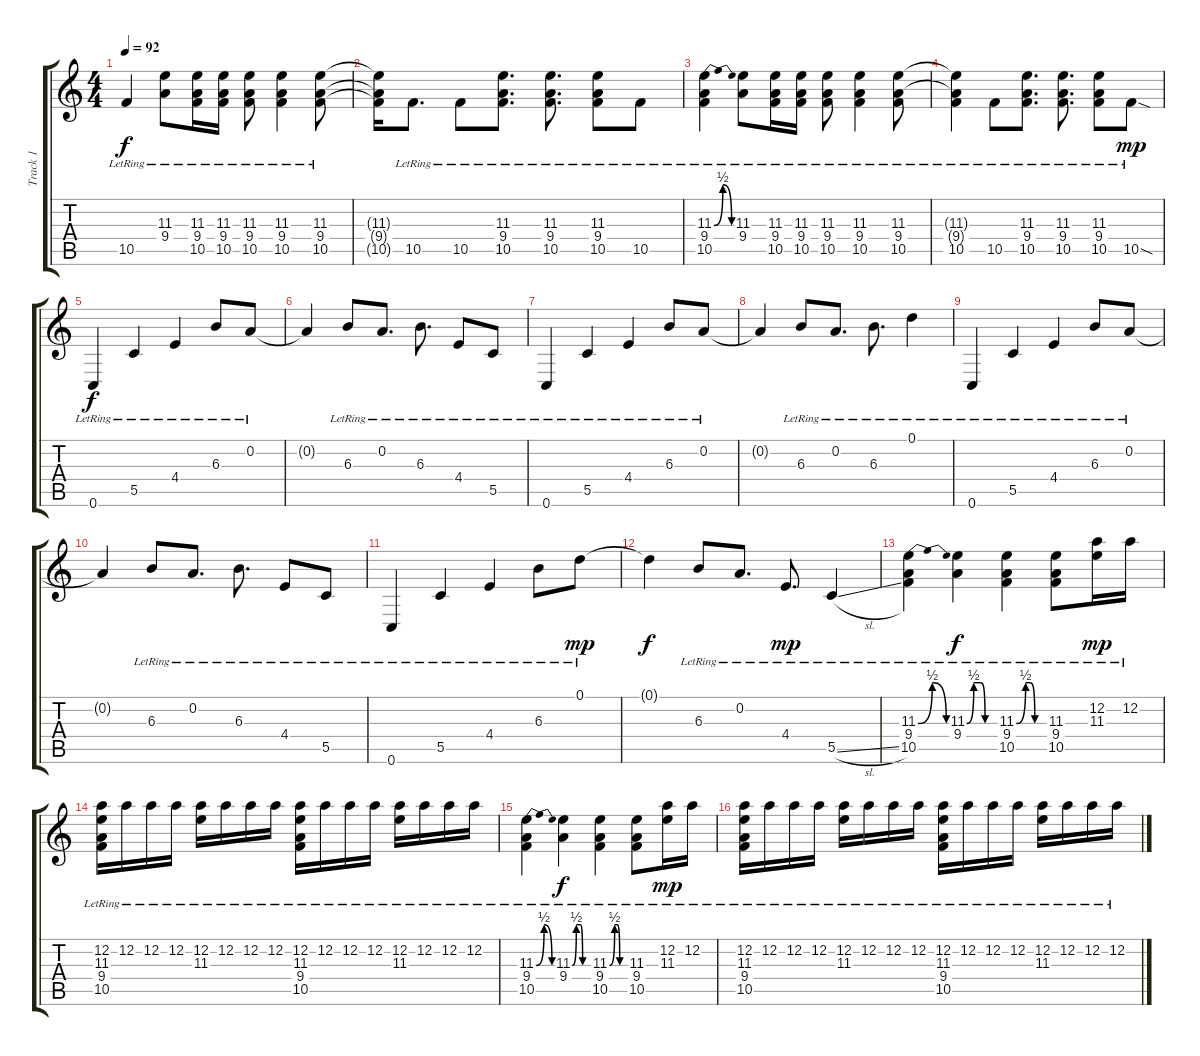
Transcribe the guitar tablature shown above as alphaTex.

\track ("Track 1" "Track 1") {instrument electricguitarjazz}
\staff {score tabs}
\tuning (D4 A3 F3 C3 G2 C2) {hide}
\ts (4 4)
\tempo 92
\clef g2
\ks c
10.5{lr}.4{dy f} (11.3{lr} 9.4{lr}).8 (11.3{lr} 9.4{lr} 10.5{lr}).16 (11.3{lr} 9.4{lr} 10.5{lr}).16 (11.3{lr} 9.4{lr} 10.5{lr}).8 (11.3{lr} 9.4{lr} 10.5{lr}).4 (11.3{lr} 9.4{lr} 10.5{lr}).8 |
(11.3{t} 9.4{t} 10.5{t}).16 10.5{lr}.8{d} 10.5{lr}.8 (11.3{lr} 9.4{lr} 10.5{lr}).8{d} (11.3{lr} 9.4{lr} 10.5{lr}).8{d} (11.3{lr} 9.4{lr} 10.5{lr}).8 10.5{lr}.8 |
(11.3{be (bendrelease 0 0 20 2 38 2 60 0) lr} 9.4{lr} 10.5{lr}).4 (11.3{lr} 9.4{lr}).8 (11.3{lr} 9.4{lr} 10.5{lr}).16 (11.3{lr} 9.4{lr} 10.5{lr}).16 (11.3{lr} 9.4{lr} 10.5{lr}).8 (11.3{lr} 9.4{lr} 10.5{lr}).4 (11.3{lr} 9.4{lr} 10.5{lr}).8 |
(11.3{t} 9.4{t} 10.5{lr}).4 10.5{lr}.8 (11.3{lr} 9.4{lr} 10.5{lr}).8{d} (11.3{lr} 9.4{lr} 10.5{lr}).8{d} (11.3{lr} 9.4{lr} 10.5{lr}).8 10.5{sod lr}.8{dy mp} |
0.6{lr}.4{dy f} 5.5{lr}.4 4.4{lr}.4 6.3{lr}.8 0.2{lr}.8 |
0.2{t}.4 6.3{lr}.8 0.2{lr}.8{d} 6.3{lr}.8{d} 4.4{lr}.8 5.5{lr}.8 |
0.6{lr}.4 5.5{lr}.4 4.4{lr}.4 6.3{lr}.8 0.2{lr}.8 |
0.2{t}.4 6.3{lr}.8 0.2{lr}.8{d} 6.3{lr}.8{d} 0.1{lr}.4 |
0.6{lr}.4 5.5{lr}.4 4.4{lr}.4 6.3{lr}.8 0.2{lr}.8 |
0.2{t}.4 6.3{lr}.8 0.2{lr}.8{d} 6.3{lr}.8{d} 4.4{lr}.8 5.5{lr}.8 |
0.6{lr}.4 5.5{lr}.4 4.4{lr}.4 6.3{lr}.8 0.1{lr}.8{dy mp} |
0.1{t}.4{dy f} 6.3{lr}.8 0.2{lr}.8{d} 4.4{lr}.8{d dy mp} 5.5{sl lr}.4 |
(11.3{be (bendrelease 0 0 16 2 35 2 60 0)} 9.4 10.5{lr}).4 (11.3{be (custom 0 0 15 2 30 2 39 0 60 0) lr} 9.4{lr}).4{dy f} (11.3{be (custom 0 0 20 2 30 2 40 0 60 0) lr} 9.4{lr} 10.5{lr}).4 (11.3{lr} 9.4{lr} 10.5{lr}).8 (12.2{lr} 11.3{lr}).16{dy mp} 12.2{lr}.16 |
(12.2{lr} 11.3{lr} 9.4{lr} 10.5{lr}).16 12.2{lr}.16 12.2{lr}.16 12.2{lr}.16 (12.2{lr} 11.3{lr}).16 12.2{lr}.16 12.2{lr}.16 12.2{lr}.16 (12.2{lr} 11.3{lr} 9.4{lr} 10.5{lr}).16 12.2{lr}.16 12.2{lr}.16 12.2{lr}.16 (12.2{lr} 11.3{lr}).16 12.2{lr}.16 12.2{lr}.16 12.2{lr}.16 |
(11.3{be (bendrelease 0 0 16 2 35 2 60 0)} 9.4 10.5{lr}).4 (11.3{be (custom 0 0 15 2 30 2 39 0 60 0) lr} 9.4{lr}).4{dy f} (11.3{be (custom 0 0 20 2 30 2 40 0 60 0) lr} 9.4{lr} 10.5{lr}).4 (11.3{lr} 9.4{lr} 10.5{lr}).8 (12.2{lr} 11.3{lr}).16{dy mp} 12.2{lr}.16 |
(12.2{lr} 11.3{lr} 9.4{lr} 10.5{lr}).16 12.2{lr}.16 12.2{lr}.16 12.2{lr}.16 (12.2{lr} 11.3{lr}).16 12.2{lr}.16 12.2{lr}.16 12.2{lr}.16 (12.2{lr} 11.3{lr} 9.4{lr} 10.5{lr}).16 12.2{lr}.16 12.2{lr}.16 12.2{lr}.16 (12.2{lr} 11.3{lr}).16 12.2{lr}.16 12.2{lr}.16 12.2{lr}.16
